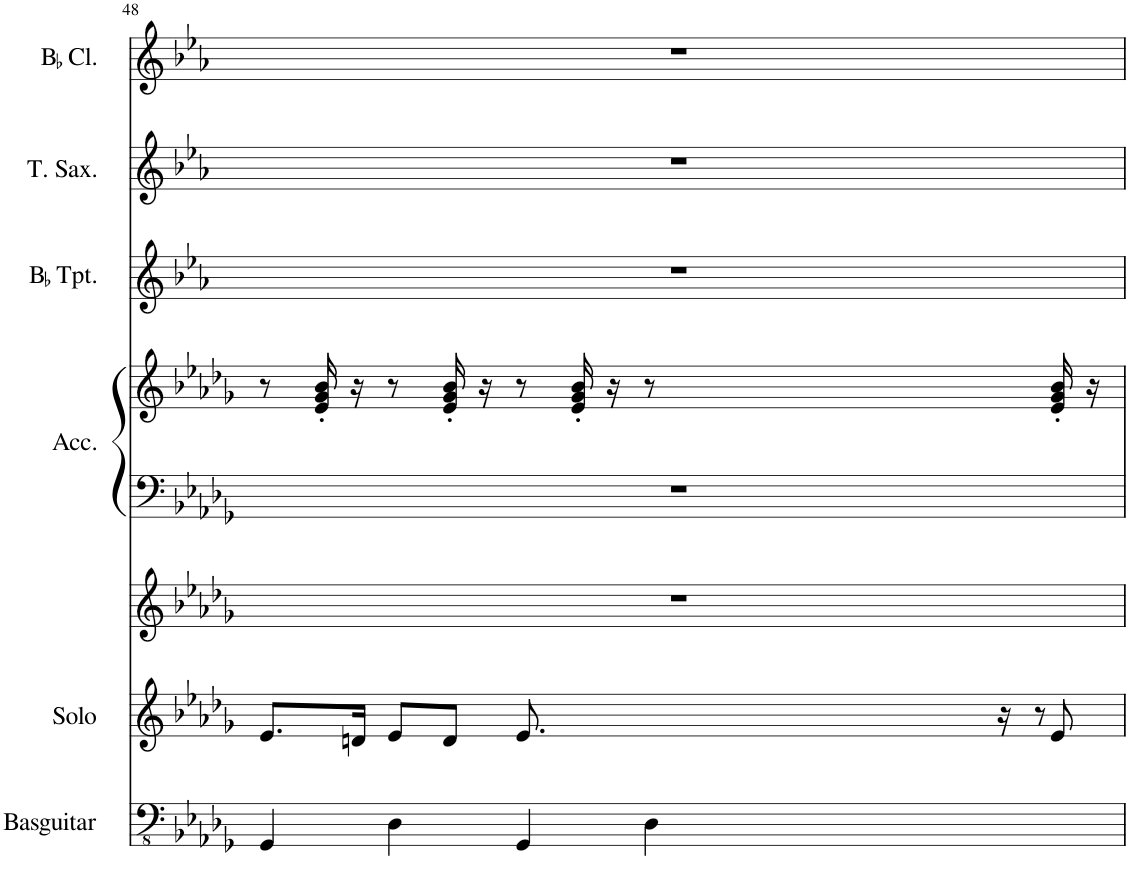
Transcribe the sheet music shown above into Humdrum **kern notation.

**kern	**kern	**kern	**kern	**kern	**kern	**kern	**kern
*part7	*part6	*part5	*part4	*part4	*part3	*part2	*part1
*staff8	*staff7	*staff6	*staff5	*staff4	*staff3	*staff2	*staff1
*I"Basguitar	*I"Solo	*I"Soprano	*I"Accordion	*	*I"BaccidentalFlat Trumpet	*I"Tenor Saxophone	*I"BaccidentalFlat Clarinet
*I'Basguitar	*I'Solo	*I'S	*I'Acc.	*	*I'BaccidentalFlat Tpt.	*I'T. Sax.	*I'BaccidentalFlat Cl.
!!LO:PB:g=z
*clefFv4	*clefG2	*clefG2	*clefF4	*clefG2	*clefG2	*clefG2	*clefG2
*	*	*	*	*	*Trd1c2	*Trd8c14	*Trd1c2
*k[b-e-a-d-g-]	*k[b-e-a-d-g-]	*k[b-e-a-d-g-]	*k[b-e-a-d-g-]	*k[b-e-a-d-g-]	*k[b-e-a-]	*k[b-e-a-]	*k[b-e-a-]
*M4/4	*M4/4	*M4/4	*M4/4	*M4/4	*M4/4	*M4/4	*M4/4
=48	=48	=48	=48	=48	=48	=48	=48
4GGG-/	8.e-/L	1r	1r	8r	1r	1r	1r
.	.	.	.	16e-/' 16g-/' 16b-/'	.	.	.
.	16dn/Jk	.	.	16r	.	.	.
4DD-\	8e-/L	.	.	8r	.	.	.
.	8d/J	.	.	16e-/' 16g-/' 16b-/'	.	.	.
.	.	.	.	16r	.	.	.
4GGG-/	8.e-/	.	.	8r	.	.	.
.	.	.	.	16e-/' 16g-/' 16b-/'	.	.	.
.	16r	.	.	16r	.	.	.
4DD-\	8r	.	.	8r	.	.	.
.	8e-/	.	.	16e-/' 16g-/' 16b-/'	.	.	.
.	.	.	.	16r	.	.	.
=	=	=	=	=	=	=	=
*-	*-	*-	*-	*-	*-	*-	*-
